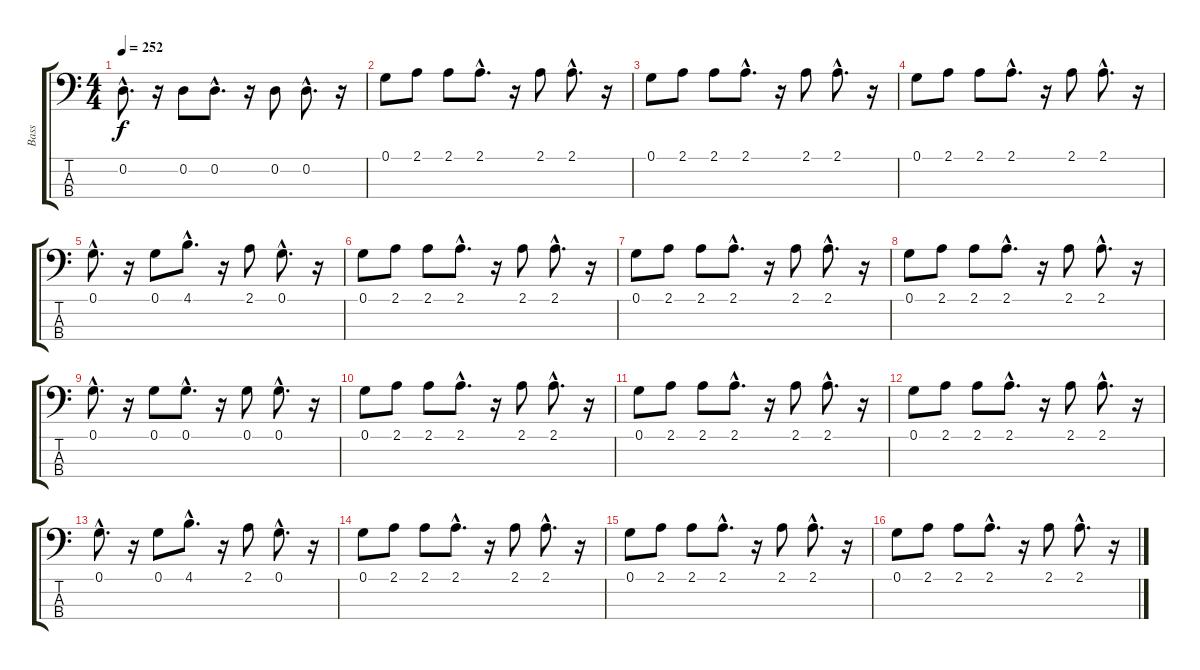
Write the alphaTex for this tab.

\track ("Bass" "Bass") {instrument electricbassfinger}
\staff {score tabs}
\tuning (G2 D2 A1 E1) {hide}
\ts (4 4)
\tempo 252
\clef f4
\ks c
0.2{hac}.8{d dy f} r.16 0.2.8 0.2{hac}.8{d} r.16 0.2.8 0.2{hac}.8{d} r.16 |
0.1.8 2.1.8 2.1.8 2.1{hac}.8{d} r.16 2.1.8 2.1{hac}.8{d} r.16 |
0.1.8 2.1.8 2.1.8 2.1{hac}.8{d} r.16 2.1.8 2.1{hac}.8{d} r.16 |
0.1.8 2.1.8 2.1.8 2.1{hac}.8{d} r.16 2.1.8 2.1{hac}.8{d} r.16 |
0.1{hac}.8{d} r.16 0.1.8 4.1{hac}.8{d} r.16 2.1.8 0.1{hac}.8{d} r.16 |
0.1.8 2.1.8 2.1.8 2.1{hac}.8{d} r.16 2.1.8 2.1{hac}.8{d} r.16 |
0.1.8 2.1.8 2.1.8 2.1{hac}.8{d} r.16 2.1.8 2.1{hac}.8{d} r.16 |
0.1.8 2.1.8 2.1.8 2.1{hac}.8{d} r.16 2.1.8 2.1{hac}.8{d} r.16 |
0.1{hac}.8{d} r.16 0.1.8 0.1{hac}.8{d} r.16 0.1.8 0.1{hac}.8{d} r.16 |
0.1.8 2.1.8 2.1.8 2.1{hac}.8{d} r.16 2.1.8 2.1{hac}.8{d} r.16 |
0.1.8 2.1.8 2.1.8 2.1{hac}.8{d} r.16 2.1.8 2.1{hac}.8{d} r.16 |
0.1.8 2.1.8 2.1.8 2.1{hac}.8{d} r.16 2.1.8 2.1{hac}.8{d} r.16 |
0.1{hac}.8{d} r.16 0.1.8 4.1{hac}.8{d} r.16 2.1.8 0.1{hac}.8{d} r.16 |
0.1.8 2.1.8 2.1.8 2.1{hac}.8{d} r.16 2.1.8 2.1{hac}.8{d} r.16 |
0.1.8 2.1.8 2.1.8 2.1{hac}.8{d} r.16 2.1.8 2.1{hac}.8{d} r.16 |
0.1.8 2.1.8 2.1.8 2.1{hac}.8{d} r.16 2.1.8 2.1{hac}.8{d} r.16
